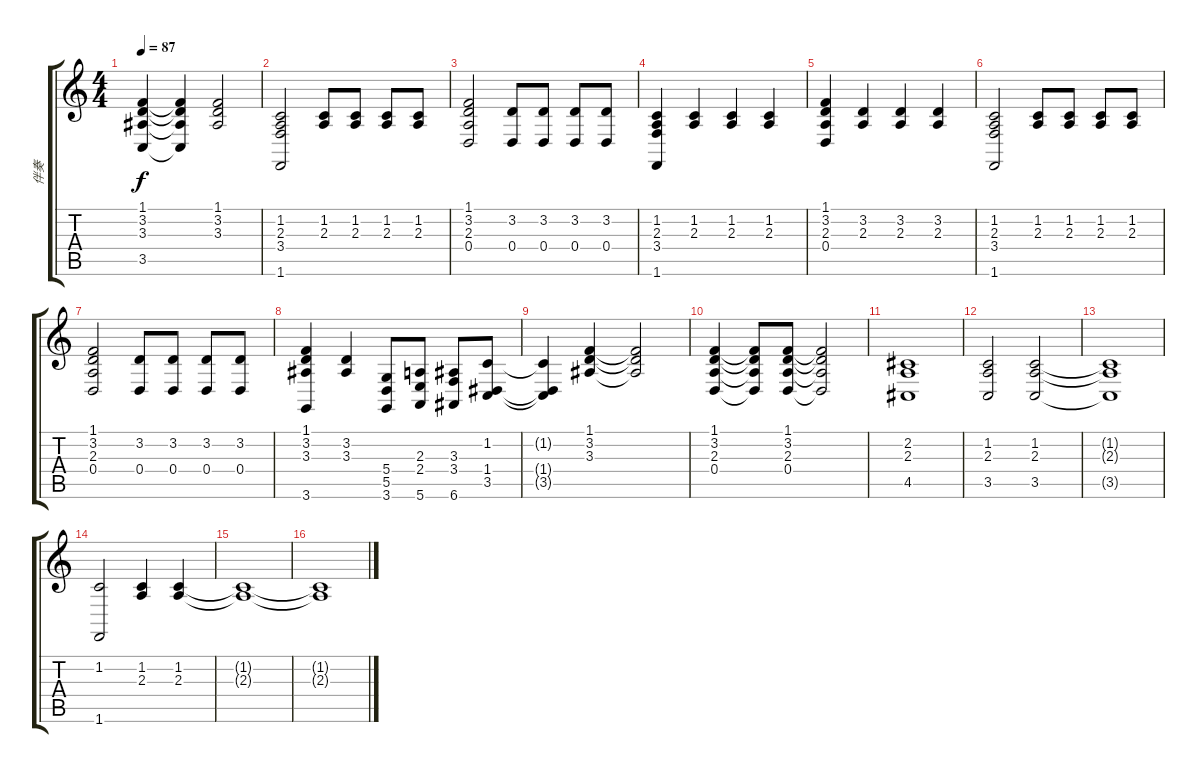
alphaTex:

\track ("伴奏" "伴奏") {instrument electricpiano1}
\staff {score tabs}
\tuning (E4 B3 G3 D3 A2 E2) {hide}
\ts (4 4)
\tempo 87
\clef g2
\ks c
(1.1 3.2 3.3 3.5).4{dy f} (1.1{t} 3.2{t} 3.3{t} 3.5{t}).4 (1.1 3.2 3.3).2 |
(1.2 2.3 3.4 1.6).2 (1.2 2.3).8 (1.2 2.3).8 (1.2 2.3).8 (1.2 2.3).8 |
(1.1 3.2 2.3 0.4).2 (3.2 0.4).8 (3.2 0.4).8 (3.2 0.4).8 (3.2 0.4).8 |
(1.2 2.3 3.4 1.6).4 (1.2 2.3).4 (1.2 2.3).4 (1.2 2.3).4 |
(1.1 3.2 2.3 0.4).4 (3.2 2.3).4 (3.2 2.3).4 (3.2 2.3).4 |
(1.2 2.3 3.4 1.6).2 (1.2 2.3).8 (1.2 2.3).8 (1.2 2.3).8 (1.2 2.3).8 |
(1.1 3.2 2.3 0.4).2 (3.2 0.4).8 (3.2 0.4).8 (3.2 0.4).8 (3.2 0.4).8 |
(1.1 3.2 3.3 3.6).4 (3.2 3.3).4 (5.4 5.5 3.6).8 (2.3 2.4 5.6).8 (3.3 3.4 6.6).8 (1.2 1.4 3.5).8 |
(1.2{t} 1.4{t} 3.5{t}).4 (1.1 3.2 3.3).4 (1.1{t} 3.2{t} 3.3{t}).2 |
(1.1 3.2 2.3 0.4).4 (1.1{t} 3.2{t} 2.3{t} 0.4{t}).8 (1.1 3.2 2.3 0.4).8 (1.1{t} 3.2{t} 2.3{t} 0.4{t}).2 |
(2.2 2.3 4.5).1 |
(1.2 2.3 3.5).2 (1.2 2.3 3.5).2 |
(1.2{t} 2.3{t} 3.5{t}).1 |
(1.2 1.6).2 (1.2 2.3).4 (1.2 2.3).4 |
(1.2{t} 2.3{t}).1 |
(1.2{t} 2.3{t}).1
